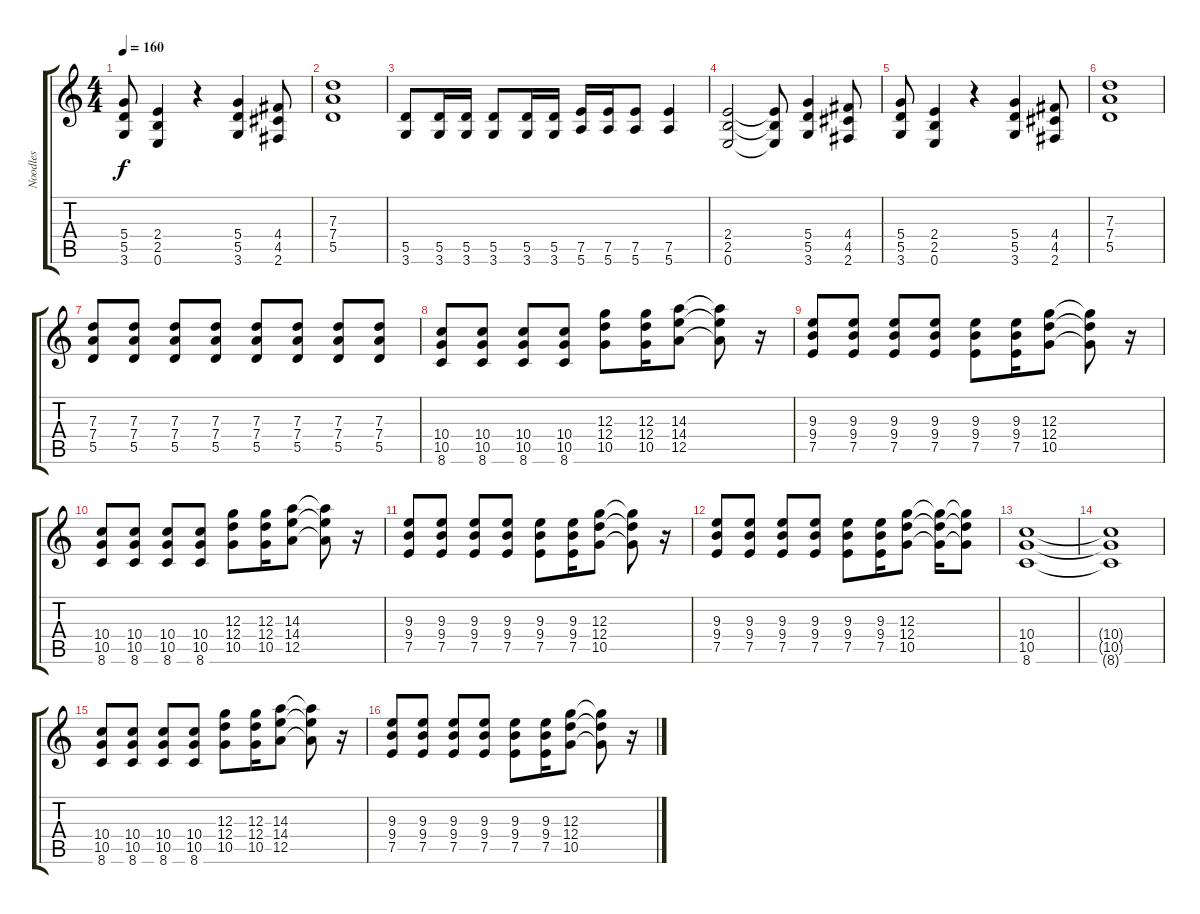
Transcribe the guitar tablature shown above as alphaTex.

\track ("Noodles" "Noodles") {instrument distortionguitar}
\staff {score tabs}
\tuning (E4 B3 G3 D3 A2 E2) {hide}
\ts (4 4)
\tempo 160
\clef g2
\ks c
(5.4 5.5 3.6).8{dy f} (2.4 2.5 0.6).4 r.4 (5.4 5.5 3.6).4 (4.4 4.5 2.6).8 |
(7.3 7.4 5.5).1 |
(5.5 3.6).8 (5.5 3.6).16 (5.5 3.6).16 (5.5 3.6).8 (5.5 3.6).16 (5.5 3.6).16 (7.5 5.6).16 (7.5 5.6).16 (7.5 5.6).8 (7.5 5.6).4 |
(2.4 2.5 0.6).2 (2.4{t} 2.5{t} 0.6{t}).8 (5.4 5.5 3.6).4 (4.4 4.5 2.6).8 |
(5.4 5.5 3.6).8 (2.4 2.5 0.6).4 r.4 (5.4 5.5 3.6).4 (4.4 4.5 2.6).8 |
(7.3 7.4 5.5).1 |
(7.3 7.4 5.5).8 (7.3 7.4 5.5).8 (7.3 7.4 5.5).8 (7.3 7.4 5.5).8 (7.3 7.4 5.5).8 (7.3 7.4 5.5).8 (7.3 7.4 5.5).8 (7.3 7.4 5.5).8 |
(10.4 10.5 8.6).8 (10.4 10.5 8.6).8 (10.4 10.5 8.6).8 (10.4 10.5 8.6).8 (12.3 12.4 10.5).8 (12.3 12.4 10.5).16 (14.3 14.4 12.5).8 (14.3{t} 14.4{t} 12.5{t}).8 r.16 |
(9.3 9.4 7.5).8 (9.3 9.4 7.5).8 (9.3 9.4 7.5).8 (9.3 9.4 7.5).8 (9.3 9.4 7.5).8 (9.3 9.4 7.5).16 (12.3 12.4 10.5).8 (12.3{t} 12.4{t} 10.5{t}).8 r.16 |
(10.4 10.5 8.6).8 (10.4 10.5 8.6).8 (10.4 10.5 8.6).8 (10.4 10.5 8.6).8 (12.3 12.4 10.5).8 (12.3 12.4 10.5).16 (14.3 14.4 12.5).8 (14.3{t} 14.4{t} 12.5{t}).8 r.16 |
(9.3 9.4 7.5).8 (9.3 9.4 7.5).8 (9.3 9.4 7.5).8 (9.3 9.4 7.5).8 (9.3 9.4 7.5).8 (9.3 9.4 7.5).16 (12.3 12.4 10.5).8 (12.3{t} 12.4{t} 10.5{t}).8 r.16 |
(9.3 9.4 7.5).8 (9.3 9.4 7.5).8 (9.3 9.4 7.5).8 (9.3 9.4 7.5).8 (9.3 9.4 7.5).8 (9.3 9.4 7.5).16 (12.3 12.4 10.5).8 (12.3{t} 12.4{t} 10.5{t}).16 (12.3{t} 12.4{t} 10.5{t}).8 |
(10.4 10.5 8.6).1 |
(10.4{t} 10.5{t} 8.6{t}).1 |
(10.4 10.5 8.6).8 (10.4 10.5 8.6).8 (10.4 10.5 8.6).8 (10.4 10.5 8.6).8 (12.3 12.4 10.5).8 (12.3 12.4 10.5).16 (14.3 14.4 12.5).8 (14.3{t} 14.4{t} 12.5{t}).8 r.16 |
(9.3 9.4 7.5).8 (9.3 9.4 7.5).8 (9.3 9.4 7.5).8 (9.3 9.4 7.5).8 (9.3 9.4 7.5).8 (9.3 9.4 7.5).16 (12.3 12.4 10.5).8 (12.3{t} 12.4{t} 10.5{t}).8 r.16
